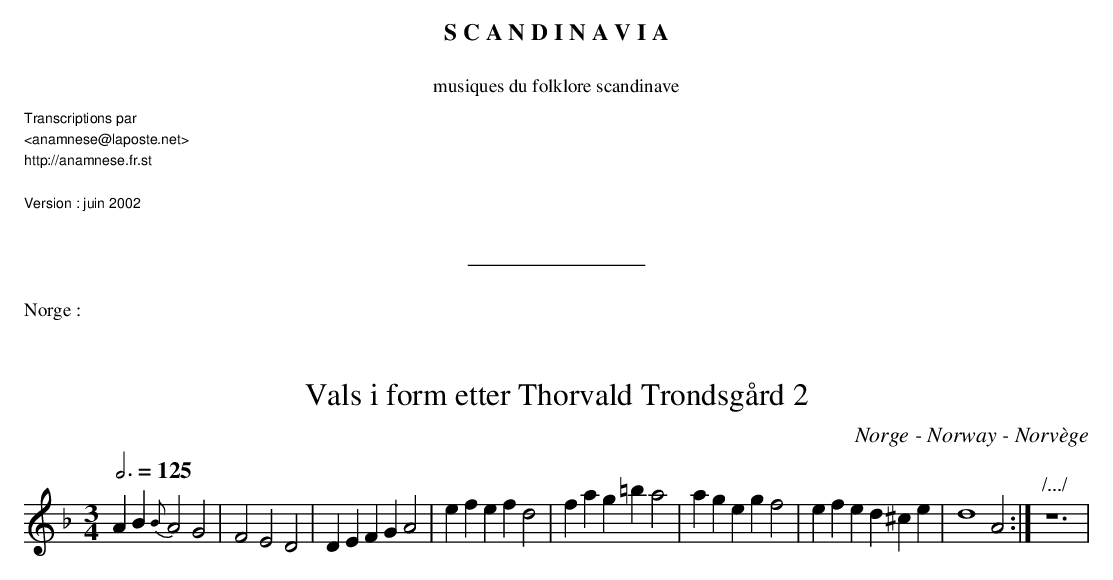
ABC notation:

X:1
T:Vals i form etter Thorvald Trondsgård 2
O:Norge - Norway - Norvège
M:3/4
L:1/4
Q:3/4=125
K:F
AB {B}A2 G2 | F2E2D2 | DEFG A2 | efef d2 | fag=b a2 | ageg f2 | ef ed ^ce | d4 A2 :|"/.../" z6 |
